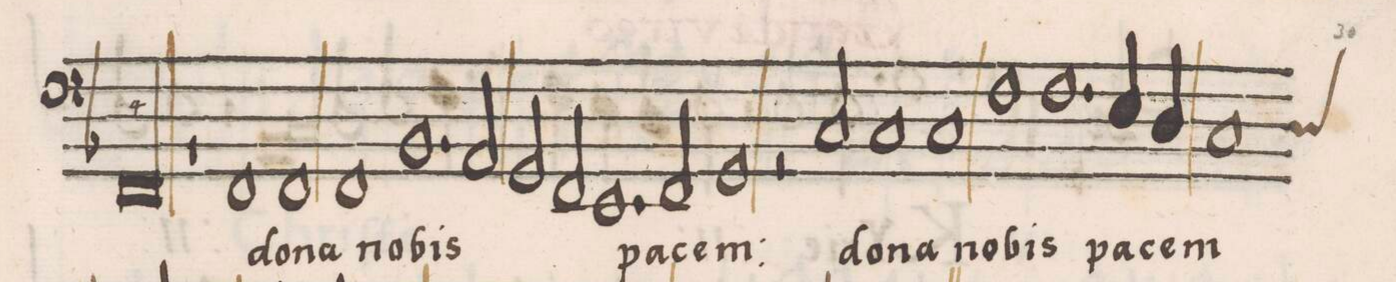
**kern	**text
*I"BASSVS	*
*clefF4	*
*k[b-]	*
*met(C|)	*
*M3/1	*
*M2/1	*
*met(C|)	*
00FF/	-cem
*	*Xij
=92-	=92-
=93-	=93-
1r	.
1FF	do-
=94-	=94-
1FF	-na
1FF	no-
=95-	=95-
1.BB-	-bis
2AA/	.
=96-	=96-
2GG/	.
2FF/	.
1.EE	pa-
=97-	=97-
2FF/	.
1GG	-cem:
=98-	=98-
2r	.
2C/	do-
1C	-na
=99-	=99-
1C	no-
1F	-bis
=100-	=100-
1.F	pa-
4E/	.
4D/	-cem
=101-	=101-
*custos:D	*
1C	.
*-	*-
